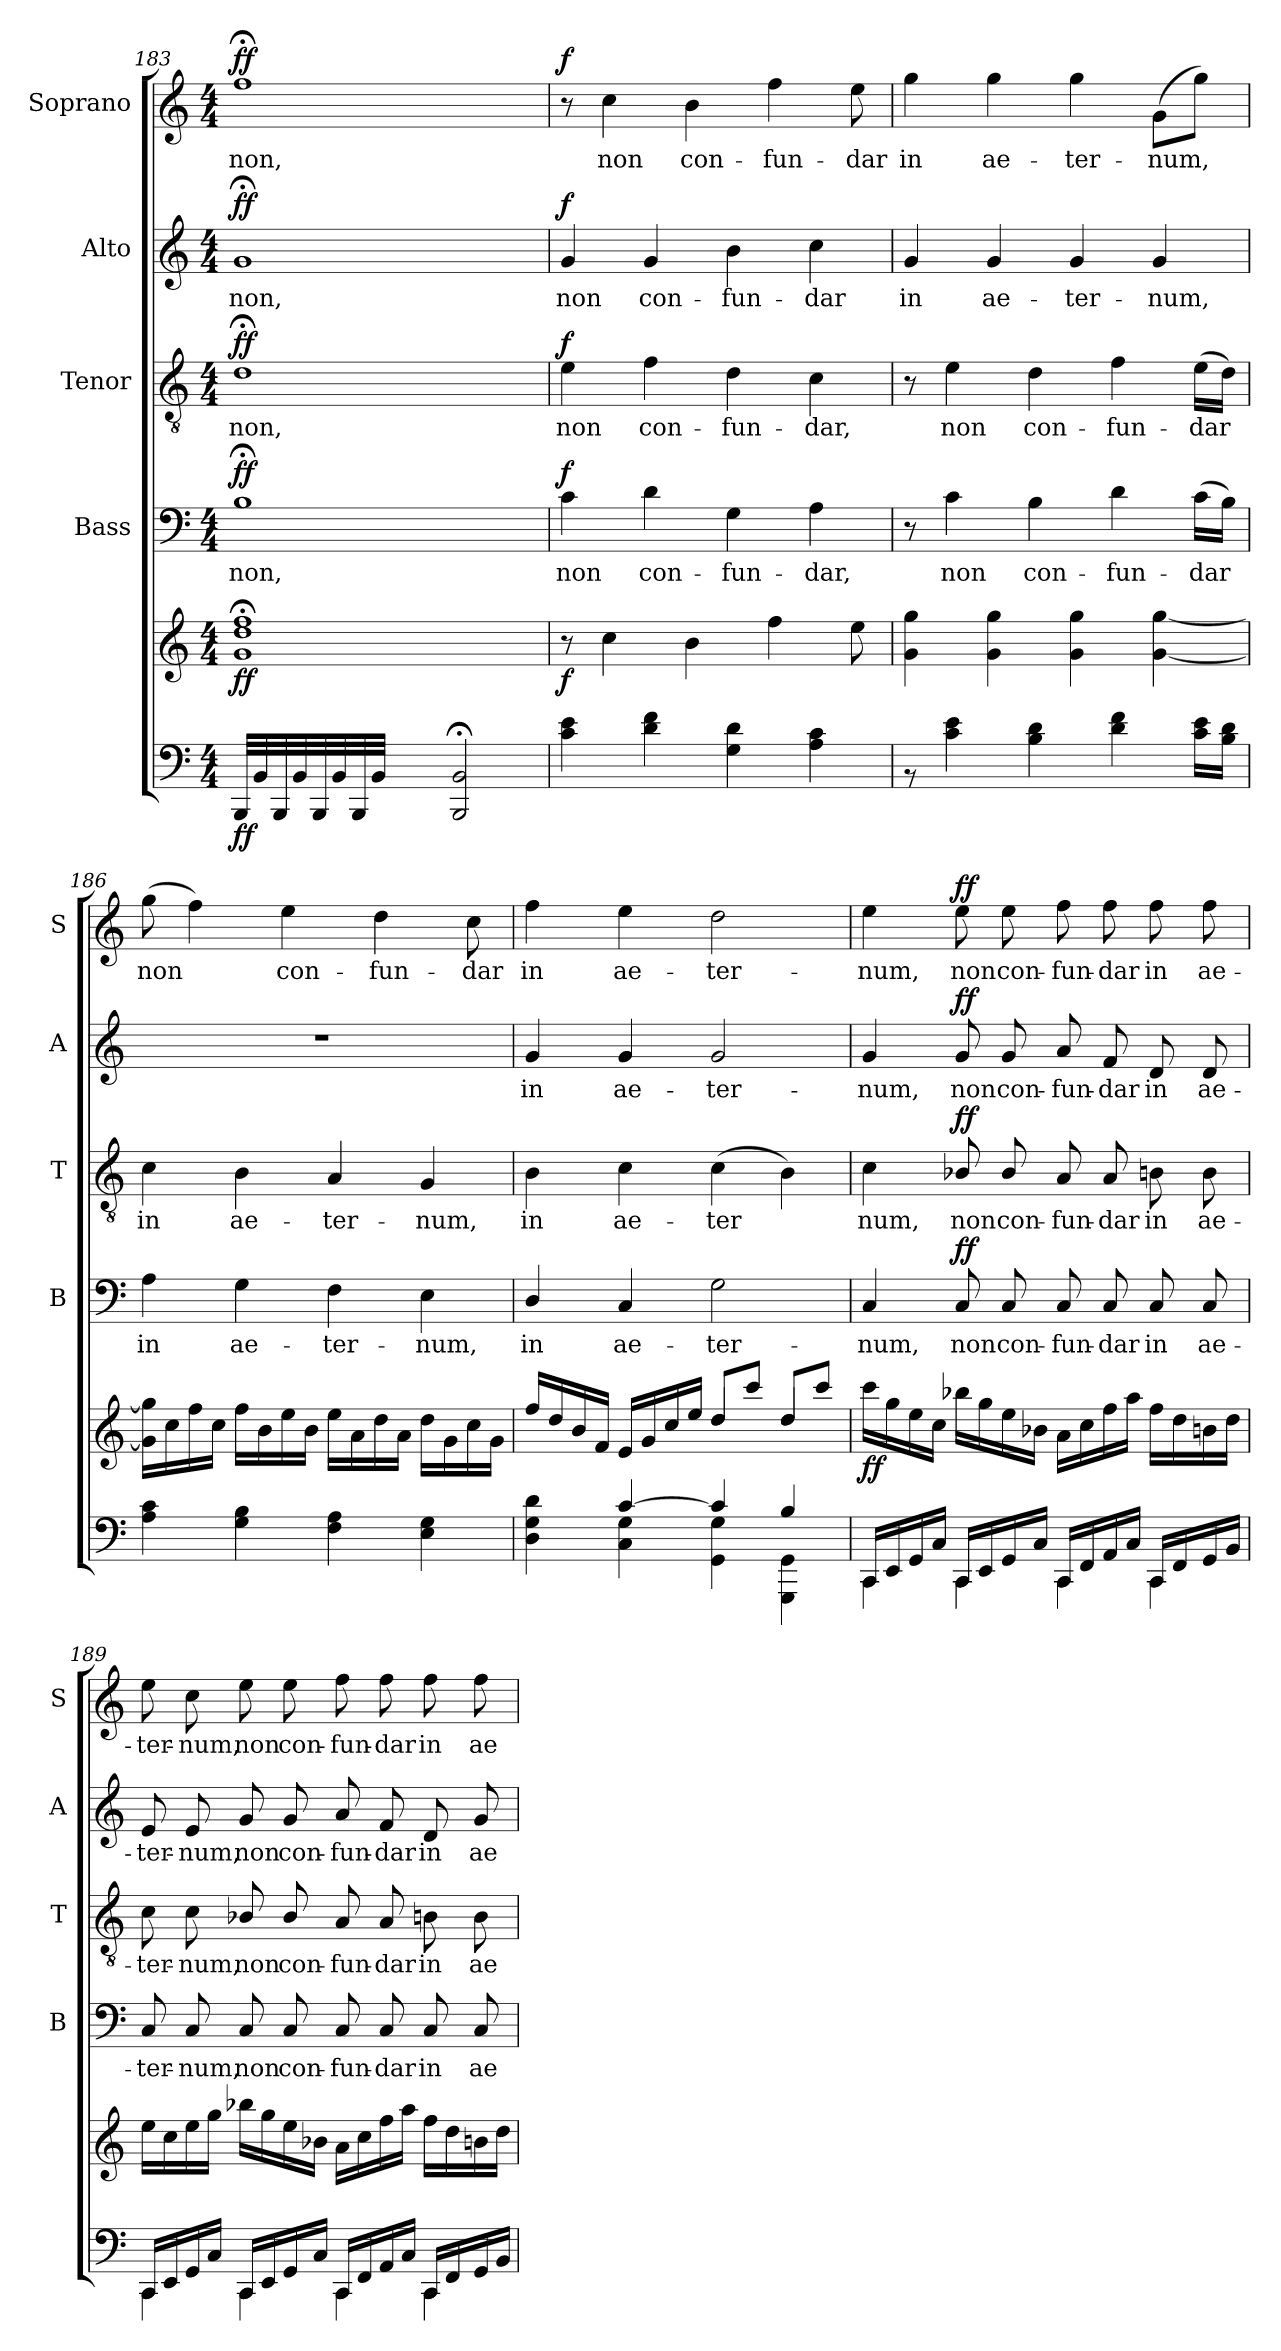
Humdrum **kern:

**kern	**dynam	**kern	**dynam	**kern	**text	**dynam	**kern	**text	**dynam	**kern	**text	**dynam	**kern	**text	**dynam
*part6	*part6	*part5	*part5	*part4	*part4	*part4	*part3	*part3	*part3	*part2	*part2	*part2	*part1	*part1	*part1
*staff6	*staff6	*staff5	*staff5	*staff4	*staff4	*staff4	*staff3	*staff3	*staff3	*staff2	*staff2	*staff2	*staff1	*staff1	*staff1
*	*	*	*	*I"Bass	*	*	*I"Tenor	*	*	*I"Alto	*	*	*I"Soprano	*	*
*	*	*	*	*I'B	*	*	*I'T	*	*	*I'A	*	*	*I'S	*	*
*clefF4	*	*clefG2	*	*clefF4	*	*	*clefGv2	*	*	*clefG2	*	*	*clefG2	*	*
*k[]	*	*k[]	*	*k[]	*	*	*k[]	*	*	*k[]	*	*	*k[]	*	*
*C:	*	*C:	*	*C:	*	*	*C:	*	*	*C:	*	*	*C:	*	*
*M4/4	*	*M4/4	*	*M4/4	*	*	*M4/4	*	*	*M4/4	*	*	*M4/4	*	*
=183	=183	=183	=183	=183	=183	=183	=183	=183	=183	=183	=183	=183	=183	=183	=183
!	!LO:DY:b	!	!LO:DY:b	!	!LO:LY:b	!LO:DY:b	!	!LO:LY:b	!LO:DY:b	!	!LO:LY:b	!LO:DY:b	!	!LO:LY:b	!LO:DY:b
32BBB/LLL	ff	1g;< 1dd;< 1ff;<	ff	1B;<	non,	ff	1d;<	non,	ff	1g;	non,	ff	1ff;<	non,	ff
32BB/	.	.	.	.	.	.	.	.	.	.	.	.	.	.	.
32BBB/	.	.	.	.	.	.	.	.	.	.	.	.	.	.	.
32BB/	.	.	.	.	.	.	.	.	.	.	.	.	.	.	.
32BBB/	.	.	.	.	.	.	.	.	.	.	.	.	.	.	.
32BB/	.	.	.	.	.	.	.	.	.	.	.	.	.	.	.
32BBB/	.	.	.	.	.	.	.	.	.	.	.	.	.	.	.
32BB/JJJ	.	.	.	.	.	.	.	.	.	.	.	.	.	.	.
4ryy	.	.	.	.	.	.	.	.	.	.	.	.	.	.	.
2BBB/;< 2BB/;<	.	.	.	.	.	.	.	.	.	.	.	.	.	.	.
=184	=184	=184	=184	=184	=184	=184	=184	=184	=184	=184	=184	=184	=184	=184	=184
!	!	!	!LO:DY:b	!	!LO:LY:b	!LO:DY:b	!	!LO:LY:b	!LO:DY:b	!	!LO:LY:b	!LO:DY:b	!	!	!LO:DY:b
4c\ 4e\	.	8r	f	4c\	non	f	4e\	non	f	4g/	non	f	8r	.	f
!	!	!	!	!	!	!	!	!	!	!	!	!	!	!LO:LY:b	!
.	.	4cc\	.	.	.	.	.	.	.	.	.	.	4cc\	non	.
!	!	!	!	!	!LO:LY:b	!	!	!LO:LY:b	!	!	!LO:LY:b	!	!	!	!
4d\ 4f\	.	.	.	4d\	con-	.	4f\	con-	.	4g/	con-	.	.	.	.
!	!	!	!	!	!	!	!	!	!	!	!	!	!	!LO:LY:b	!
.	.	4b\	.	.	.	.	.	.	.	.	.	.	4b\	con-	.
!	!	!	!	!	!LO:LY:b	!	!	!LO:LY:b	!	!	!LO:LY:b	!	!	!	!
4G\ 4d\	.	.	.	4G\	-fun-	.	4d\	-fun-	.	4b\	-fun-	.	.	.	.
!	!	!	!	!	!	!	!	!	!	!	!	!	!	!LO:LY:b	!
.	.	4ff\	.	.	.	.	.	.	.	.	.	.	4ff\	-fun-	.
!	!	!	!	!	!LO:LY:b	!	!	!LO:LY:b	!	!	!LO:LY:b	!	!	!	!
4A\ 4c\	.	.	.	4A\	-dar,	.	4c\	-dar,	.	4cc\	-dar	.	.	.	.
!	!	!	!	!	!	!	!	!	!	!	!	!	!	!LO:LY:b	!
.	.	8ee\	.	.	.	.	.	.	.	.	.	.	8ee\	-dar	.
!!LO:LB:g=z
=185	=185	=185	=185	=185	=185	=185	=185	=185	=185	=185	=185	=185	=185	=185	=185
*^	*	*^	*	*	*	*	*	*	*	*	*	*	*	*	*
!	!	!	!	!	!	!	!	!	!	!	!	!	!LO:LY:b	!	!	!LO:LY:b	!
1ryy	8r	.	1ryy	4g\ 4gg\	.	8r	.	.	8r	.	.	4g/	in	.	4gg\	in	.
!	!	!	!	!	!	!	!LO:LY:b	!	!	!LO:LY:b	!	!	!	!	!	!	!
.	4c\ 4e\	.	.	.	.	4c\	non	.	4e\	non	.	.	.	.	.	.	.
!	!	!	!	!	!	!	!	!	!	!	!	!	!LO:LY:b	!	!	!LO:LY:b	!
.	.	.	.	4g\ 4gg\	.	.	.	.	.	.	.	4g/	ae-	.	4gg\	ae-	.
!	!	!	!	!	!	!	!LO:LY:b	!	!	!LO:LY:b	!	!	!	!	!	!	!
.	4B\ 4d\	.	.	.	.	4B\	con-	.	4d\	con-	.	.	.	.	.	.	.
!	!	!	!	!	!	!	!	!	!	!	!	!	!LO:LY:b	!	!	!LO:LY:b	!
.	.	.	.	4g\ 4gg\	.	.	.	.	.	.	.	4g/	-ter-	.	4gg\	-ter-	.
!	!	!	!	!	!	!	!LO:LY:b	!	!	!LO:LY:b	!	!	!	!	!	!	!
.	4d\ 4f\	.	.	.	.	4d\	-fun-	.	4f\	-fun-	.	.	.	.	.	.	.
!	!	!	!	!	!	!	!	!	!	!	!	!	!LO:LY:b	!	!	!LO:LY:b	!
.	.	.	.	[4g\ [4gg\	.	.	.	.	.	.	.	4g/	-num,	.	(>8g\L	-num,	.
!	!	!	!	!	!	!	!LO:LY:b	!	!	!LO:LY:b	!	!	!	!	!	!	!
.	16c\ 16e\LL	.	.	.	.	(>16c\LL	-dar	.	(>16e\LL	-dar	.	.	.	.	8gg\J)	.	.
.	16B\ 16d\JJ	.	.	.	.	16B\JJ)	.	.	16d\JJ)	.	.	.	.	.	.	.	.
=186	=186	=186	=186	=186	=186	=186	=186	=186	=186	=186	=186	=186	=186	=186	=186	=186	=186
!	!	!	!	!	!	!	!LO:LY:b	!	!	!LO:LY:b	!	!	!	!	!	!LO:LY:b	!
1ryy	4A\ 4c\	.	1ryy	16g\] 16gg\]LL	.	4A\	in	.	4c\	in	.	1r	.	.	(>8gg\	non	.
.	.	.	.	16cc\	.	.	.	.	.	.	.	.	.	.	.	.	.
.	.	.	.	16ff\	.	.	.	.	.	.	.	.	.	.	4ff\)	.	.
.	.	.	.	16cc\JJ	.	.	.	.	.	.	.	.	.	.	.	.	.
!	!	!	!	!	!	!	!LO:LY:b	!	!	!LO:LY:b	!	!	!	!	!	!	!
.	4G\ 4B\	.	.	16ff\LL	.	4G\	ae-	.	4B\	ae-	.	.	.	.	.	.	.
.	.	.	.	16b\	.	.	.	.	.	.	.	.	.	.	.	.	.
!	!	!	!	!	!	!	!	!	!	!	!	!	!	!	!	!LO:LY:b	!
.	.	.	.	16ee\	.	.	.	.	.	.	.	.	.	.	4ee\	con-	.
.	.	.	.	16b\JJ	.	.	.	.	.	.	.	.	.	.	.	.	.
!	!	!	!	!	!	!	!LO:LY:b	!	!	!LO:LY:b	!	!	!	!	!	!	!
.	4F\ 4A\	.	.	16ee\LL	.	4F\	-ter-	.	4A/	-ter-	.	.	.	.	.	.	.
.	.	.	.	16a\	.	.	.	.	.	.	.	.	.	.	.	.	.
!	!	!	!	!	!	!	!	!	!	!	!	!	!	!	!	!LO:LY:b	!
.	.	.	.	16dd\	.	.	.	.	.	.	.	.	.	.	4dd\	-fun-	.
.	.	.	.	16a\JJ	.	.	.	.	.	.	.	.	.	.	.	.	.
!	!	!	!	!	!	!	!LO:LY:b	!	!	!LO:LY:b	!	!	!	!	!	!	!
.	4E\ 4G\	.	.	16dd\LL	.	4E\	-num,	.	4G/	-num,	.	.	.	.	.	.	.
.	.	.	.	16g\	.	.	.	.	.	.	.	.	.	.	.	.	.
!	!	!	!	!	!	!	!	!	!	!	!	!	!	!	!	!LO:LY:b	!
.	.	.	.	16cc\	.	.	.	.	.	.	.	.	.	.	8cc\	-dar	.
.	.	.	.	16g\JJ	.	.	.	.	.	.	.	.	.	.	.	.	.
=187	=187	=187	=187	=187	=187	=187	=187	=187	=187	=187	=187	=187	=187	=187	=187	=187	=187
!	!	!	!	!	!	!	!LO:LY:b	!	!	!LO:LY:b	!	!	!LO:LY:b	!	!	!LO:LY:b	!
4ryy	4D\ 4G\ 4d\	.	16ff/LL	2ryy	.	4D/	in	.	4B\	in	.	4g/	in	.	4ff\	in	.
.	.	.	16dd/	.	.	.	.	.	.	.	.	.	.	.	.	.	.
.	.	.	16b/	.	.	.	.	.	.	.	.	.	.	.	.	.	.
.	.	.	16f/JJ	.	.	.	.	.	.	.	.	.	.	.	.	.	.
!	!	!	!	!	!	!	!LO:LY:b	!	!	!LO:LY:b	!	!	!LO:LY:b	!	!	!LO:LY:b	!
[>4c/	4C\ 4G\	.	16e/LL	.	.	4C/	ae-	.	4c\	ae-	.	4g/	ae-	.	4ee\	ae-	.
.	.	.	16g/	.	.	.	.	.	.	.	.	.	.	.	.	.	.
.	.	.	16cc/	.	.	.	.	.	.	.	.	.	.	.	.	.	.
.	.	.	16ee/JJ	.	.	.	.	.	.	.	.	.	.	.	.	.	.
!	!	!	!	!	!	!	!LO:LY:b	!	!	!LO:LY:b	!	!	!LO:LY:b	!	!	!LO:LY:b	!
4c/]	4GG\ 4G\	.	4dd/	8dd/L	.	2G\	-ter-	.	(>4c\	-ter­	.	2g/	-ter-	.	2dd\	-ter-	.
.	.	.	.	8ccc/J	.	.	.	.	.	.	.	.	.	.	.	.	.
4B/	4GGG\ 4GG\	.	4dd/	8dd/L	.	.	.	.	4B\)	.	.	.	.	.	.	.	.
.	.	.	.	8ccc/J	.	.	.	.	.	.	.	.	.	.	.	.	.
=188	=188	=188	=188	=188	=188	=188	=188	=188	=188	=188	=188	=188	=188	=188	=188	=188	=188
!	!	!	!	!	!LO:DY:b	!	!LO:LY:b	!	!	!LO:LY:b	!	!	!LO:LY:b	!	!	!LO:LY:b	!
16CC/LL	4CC\	.	1ryy	16ccc\LL	ff	4C/	-num,	.	4c\	num,	.	4g/	-num,	.	4ee\	-num,	.
16EE/	.	.	.	16gg\	.	.	.	.	.	.	.	.	.	.	.	.	.
16GG/	.	.	.	16ee\	.	.	.	.	.	.	.	.	.	.	.	.	.
16C/JJ	.	.	.	16cc\JJ	.	.	.	.	.	.	.	.	.	.	.	.	.
!	!	!	!	!	!	!	!LO:LY:b	!LO:DY:b	!	!LO:LY:b	!LO:DY:b	!	!LO:LY:b	!LO:DY:b	!	!LO:LY:b	!LO:DY:b
16CC/LL	4CC\	.	.	16bb-X\LL	.	8C/	non	ff	8B-X/	non	ff	8g/	non	ff	8ee\	non	ff
16EE/	.	.	.	16gg\	.	.	.	.	.	.	.	.	.	.	.	.	.
!	!	!	!	!	!	!	!LO:LY:b	!	!	!LO:LY:b	!	!	!LO:LY:b	!	!	!LO:LY:b	!
16GG/	.	.	.	16ee\	.	8C/	con-	.	8B-/	con-	.	8g/	con-	.	8ee\	con-	.
16C/JJ	.	.	.	16b-X\JJ	.	.	.	.	.	.	.	.	.	.	.	.	.
!	!	!	!	!	!	!	!LO:LY:b	!	!	!LO:LY:b	!	!	!LO:LY:b	!	!	!LO:LY:b	!
16CC/LL	4CC\	.	.	16a\LL	.	8C/	-fun-	.	8A/	-fun-	.	8a/	-fun-	.	8ff\	-fun-	.
16FF/	.	.	.	16cc\	.	.	.	.	.	.	.	.	.	.	.	.	.
!	!	!	!	!	!	!	!LO:LY:b	!	!	!LO:LY:b	!	!	!LO:LY:b	!	!	!LO:LY:b	!
16AA/	.	.	.	16ff\	.	8C/	-dar	.	8A/	-dar	.	8f/	-dar	.	8ff\	-dar	.
16C/JJ	.	.	.	16aa\JJ	.	.	.	.	.	.	.	.	.	.	.	.	.
!	!	!	!	!	!	!	!LO:LY:b	!	!	!LO:LY:b	!	!	!LO:LY:b	!	!	!LO:LY:b	!
16CC/LL	4CC\	.	.	16ff\LL	.	8C/	in	.	8Bn\	in	.	8d/	in	.	8ff\	in	.
16FF/	.	.	.	16dd\	.	.	.	.	.	.	.	.	.	.	.	.	.
!	!	!	!	!	!	!	!LO:LY:b	!	!	!LO:LY:b	!	!	!LO:LY:b	!	!	!LO:LY:b	!
16GG/	.	.	.	16bn\	.	8C/	ae-	.	8B\	ae-	.	8d/	ae-	.	8ff\	ae-	.
16BB/JJ	.	.	.	16dd\JJ	.	.	.	.	.	.	.	.	.	.	.	.	.
!!LO:LB:g=z
=189	=189	=189	=189	=189	=189	=189	=189	=189	=189	=189	=189	=189	=189	=189	=189	=189	=189
!	!	!	!	!	!	!	!LO:LY:b	!	!	!LO:LY:b	!	!	!LO:LY:b	!	!	!LO:LY:b	!
*	*	*	*v	*v	*	*	*	*	*	*	*	*	*	*	*	*	*
16CC/LL	4CC\	.	16ee\LL	.	8C/	-ter-	.	8c\	-ter-	.	8e/	-ter-	.	8ee\	-ter-	.
16EE/	.	.	16cc\	.	.	.	.	.	.	.	.	.	.	.	.	.
!	!	!	!	!	!	!LO:LY:b	!	!	!LO:LY:b	!	!	!LO:LY:b	!	!	!LO:LY:b	!
16GG/	.	.	16ee\	.	8C/	-num,	.	8c\	-num,	.	8e/	-num,	.	8cc\	-num,	.
16C/JJ	.	.	16gg\JJ	.	.	.	.	.	.	.	.	.	.	.	.	.
!	!	!	!	!	!	!LO:LY:b	!	!	!LO:LY:b	!	!	!LO:LY:b	!	!	!LO:LY:b	!
16CC/LL	4CC\	.	16bb-X\LL	.	8C/	non	.	8B-X/	non	.	8g/	non	.	8ee\	non	.
16EE/	.	.	16gg\	.	.	.	.	.	.	.	.	.	.	.	.	.
!	!	!	!	!	!	!LO:LY:b	!	!	!LO:LY:b	!	!	!LO:LY:b	!	!	!LO:LY:b	!
16GG/	.	.	16ee\	.	8C/	con-	.	8B-/	con-	.	8g/	con-	.	8ee\	con-	.
16C/JJ	.	.	16b-X\JJ	.	.	.	.	.	.	.	.	.	.	.	.	.
!	!	!	!	!	!	!LO:LY:b	!	!	!LO:LY:b	!	!	!LO:LY:b	!	!	!LO:LY:b	!
16CC/LL	4CC\	.	16a\LL	.	8C/	-fun-	.	8A/	-fun-	.	8a/	-fun-	.	8ff\	-fun-	.
16FF/	.	.	16cc\	.	.	.	.	.	.	.	.	.	.	.	.	.
!	!	!	!	!	!	!LO:LY:b	!	!	!LO:LY:b	!	!	!LO:LY:b	!	!	!LO:LY:b	!
16AA/	.	.	16ff\	.	8C/	-dar	.	8A/	-dar	.	8f/	-dar	.	8ff\	-dar	.
16C/JJ	.	.	16aa\JJ	.	.	.	.	.	.	.	.	.	.	.	.	.
!	!	!	!	!	!	!LO:LY:b	!	!	!LO:LY:b	!	!	!LO:LY:b	!	!	!LO:LY:b	!
16CC/LL	4CC\	.	16ff\LL	.	8C/	in	.	8Bn\	in	.	8d/	in	.	8ff\	in	.
16FF/	.	.	16dd\	.	.	.	.	.	.	.	.	.	.	.	.	.
!	!	!	!	!	!	!LO:LY:b	!	!	!LO:LY:b	!	!	!LO:LY:b	!	!	!LO:LY:b	!
16GG/	.	.	16bn\	.	8C/	ae-	.	8B\	ae-	.	8g/	ae-	.	8ff\	ae-	.
16BB/JJ	.	.	16dd\JJ	.	.	.	.	.	.	.	.	.	.	.	.	.
*v	*v	*	*	*	*	*	*	*	*	*	*	*	*	*	*	*
=	=	=	=	=	=	=	=	=	=	=	=	=	=	=	=
*-	*-	*-	*-	*-	*-	*-	*-	*-	*-	*-	*-	*-	*-	*-	*-
